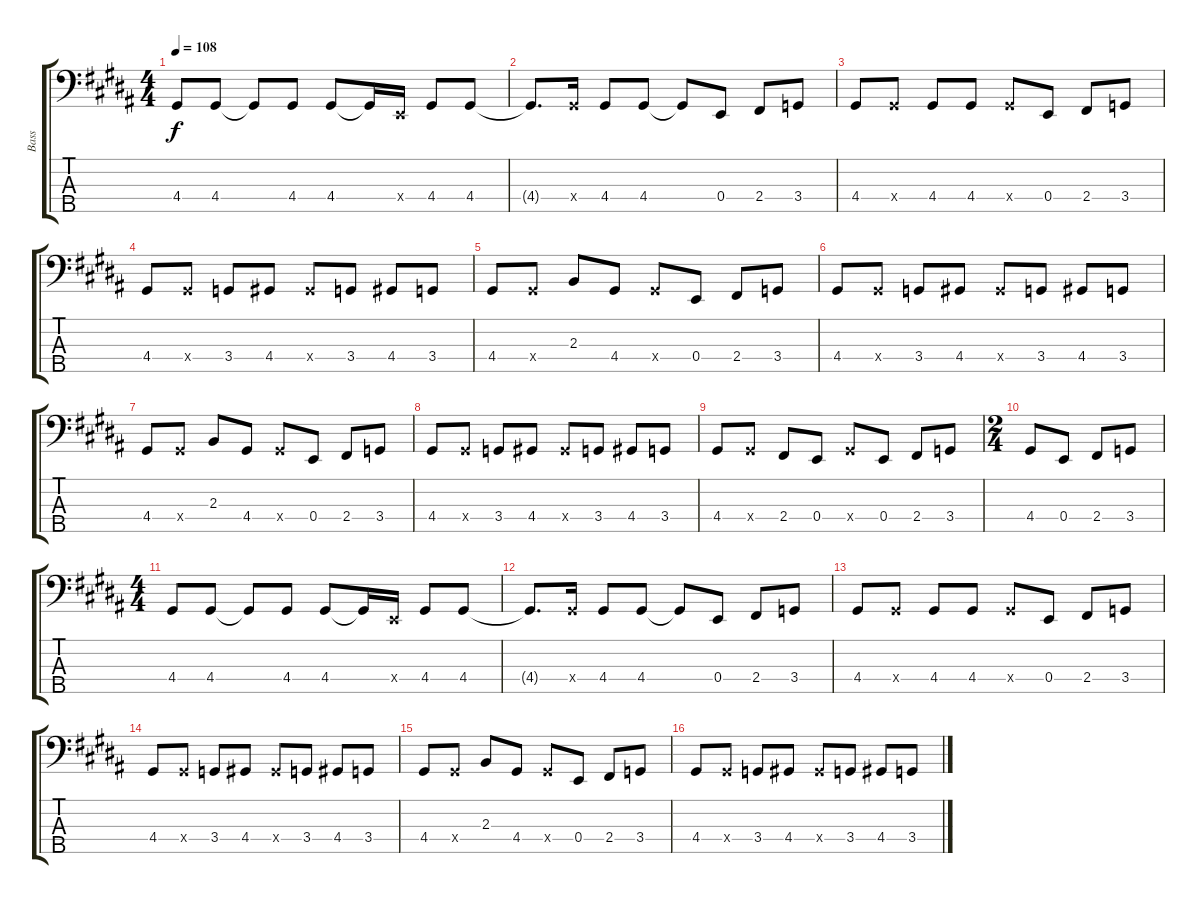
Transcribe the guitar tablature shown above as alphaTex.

\track ("Bass" "Bass") {instrument electricbasspick}
\staff {score tabs}
\tuning (G2 D2 A1 E1 B0) {hide}
\ts (4 4)
\tempo 108
\clef f4
\ks g#minor
4.4.8{dy f} 4.4.8 4.4{t}.8 4.4.8 4.4.8 4.4{t}.16 0.4{x}.16 4.4.8 4.4.8 |
4.4{t}.8{d} 4.4{x}.16 4.4.8 4.4.8 4.4{t}.8 0.4.8 2.4.8 3.4.8 |
4.4.8 4.4{x}.8 4.4.8 4.4.8 4.4{x}.8 0.4.8 2.4.8 3.4.8 |
4.4.8 4.4{x}.8 3.4.8 4.4.8 4.4{x}.8 3.4.8 4.4.8 3.4.8 |
4.4.8 4.4{x}.8 2.3.8 4.4.8 4.4{x}.8 0.4.8 2.4.8 3.4.8 |
4.4.8 4.4{x}.8 3.4.8 4.4.8 4.4{x}.8 3.4.8 4.4.8 3.4.8 |
4.4.8 4.4{x}.8 2.3.8 4.4.8 4.4{x}.8 0.4.8 2.4.8 3.4.8 |
4.4.8 4.4{x}.8 3.4.8 4.4.8 4.4{x}.8 3.4.8 4.4.8 3.4.8 |
4.4.8 4.4{x}.8 2.4.8 0.4.8 4.4{x}.8 0.4.8 2.4.8 3.4.8 |
\ts (2 4)
4.4.8 0.4.8 2.4.8 3.4.8 |
\ts (4 4)
4.4.8 4.4.8 4.4{t}.8 4.4.8 4.4.8 4.4{t}.16 0.4{x}.16 4.4.8 4.4.8 |
4.4{t}.8{d} 4.4{x}.16 4.4.8 4.4.8 4.4{t}.8 0.4.8 2.4.8 3.4.8 |
4.4.8 4.4{x}.8 4.4.8 4.4.8 4.4{x}.8 0.4.8 2.4.8 3.4.8 |
4.4.8 4.4{x}.8 3.4.8 4.4.8 4.4{x}.8 3.4.8 4.4.8 3.4.8 |
4.4.8 4.4{x}.8 2.3.8 4.4.8 4.4{x}.8 0.4.8 2.4.8 3.4.8 |
4.4.8 4.4{x}.8 3.4.8 4.4.8 4.4{x}.8 3.4.8 4.4.8 3.4.8
